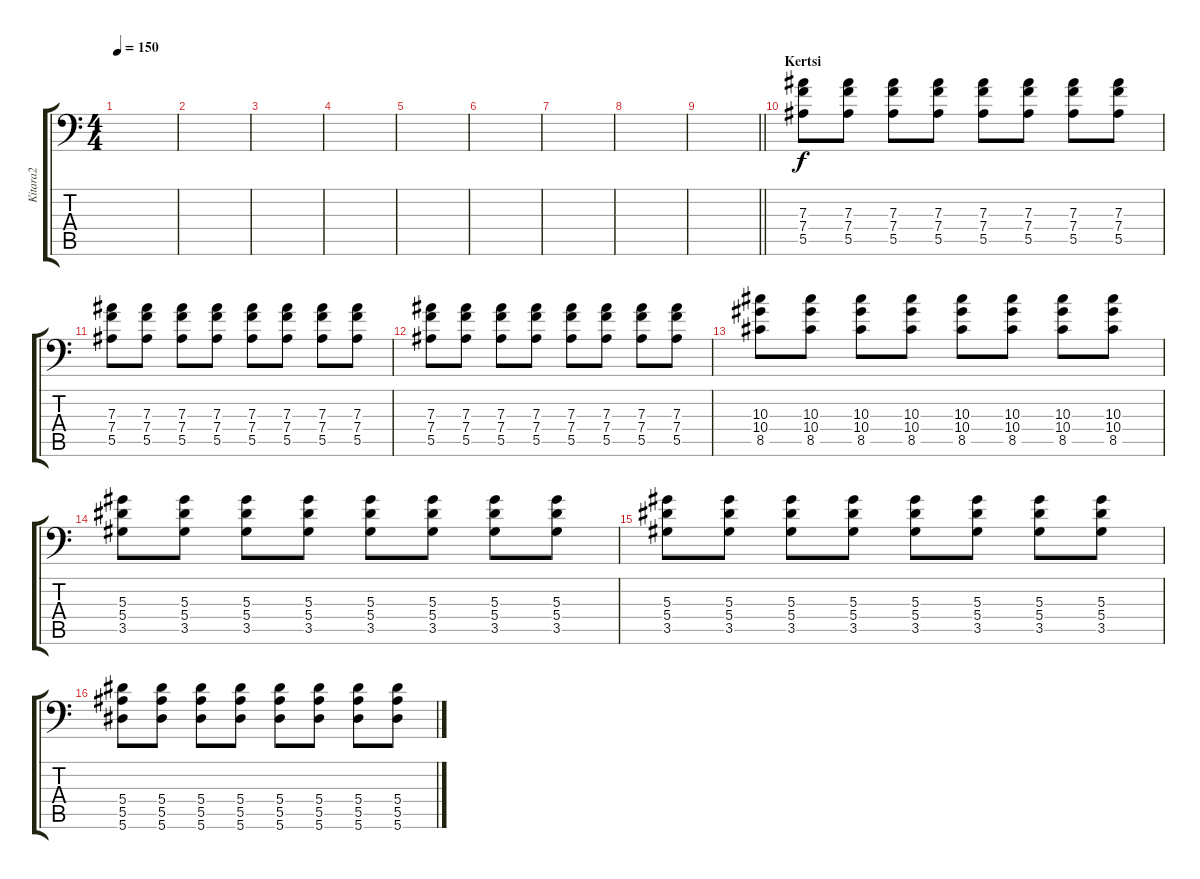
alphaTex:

\track ("Kitara2" "Kitara2") {instrument distortionguitar}
\staff {score tabs}
\tuning (C4 G3 Eb3 Bb2 F2 Bb1) {hide}
\ts (4 4)
\tempo 150
\clef f4
\ks c
|
|
|
|
|
|
|
|
\barLineRight lightlight
|
\section ("" "Kertsi")
(7.3 7.4 5.5).8 (7.3 7.4 5.5).8 (7.3 7.4 5.5).8 (7.3 7.4 5.5).8 (7.3 7.4 5.5).8 (7.3 7.4 5.5).8 (7.3 7.4 5.5).8 (7.3 7.4 5.5).8 |
(7.3 7.4 5.5).8 (7.3 7.4 5.5).8 (7.3 7.4 5.5).8 (7.3 7.4 5.5).8 (7.3 7.4 5.5).8 (7.3 7.4 5.5).8 (7.3 7.4 5.5).8 (7.3 7.4 5.5).8 |
(7.3 7.4 5.5).8 (7.3 7.4 5.5).8 (7.3 7.4 5.5).8 (7.3 7.4 5.5).8 (7.3 7.4 5.5).8 (7.3 7.4 5.5).8 (7.3 7.4 5.5).8 (7.3 7.4 5.5).8 |
(10.3 10.4 8.5).8 (10.3 10.4 8.5).8 (10.3 10.4 8.5).8 (10.3 10.4 8.5).8 (10.3 10.4 8.5).8 (10.3 10.4 8.5).8 (10.3 10.4 8.5).8 (10.3 10.4 8.5).8 |
(5.3 5.4 3.5).8 (5.3 5.4 3.5).8 (5.3 5.4 3.5).8 (5.3 5.4 3.5).8 (5.3 5.4 3.5).8 (5.3 5.4 3.5).8 (5.3 5.4 3.5).8 (5.3 5.4 3.5).8 |
(5.3 5.4 3.5).8 (5.3 5.4 3.5).8 (5.3 5.4 3.5).8 (5.3 5.4 3.5).8 (5.3 5.4 3.5).8 (5.3 5.4 3.5).8 (5.3 5.4 3.5).8 (5.3 5.4 3.5).8 |
(5.4 5.5 5.6).8 (5.4 5.5 5.6).8 (5.4 5.5 5.6).8 (5.4 5.5 5.6).8 (5.4 5.5 5.6).8 (5.4 5.5 5.6).8 (5.4 5.5 5.6).8 (5.4 5.5 5.6).8
